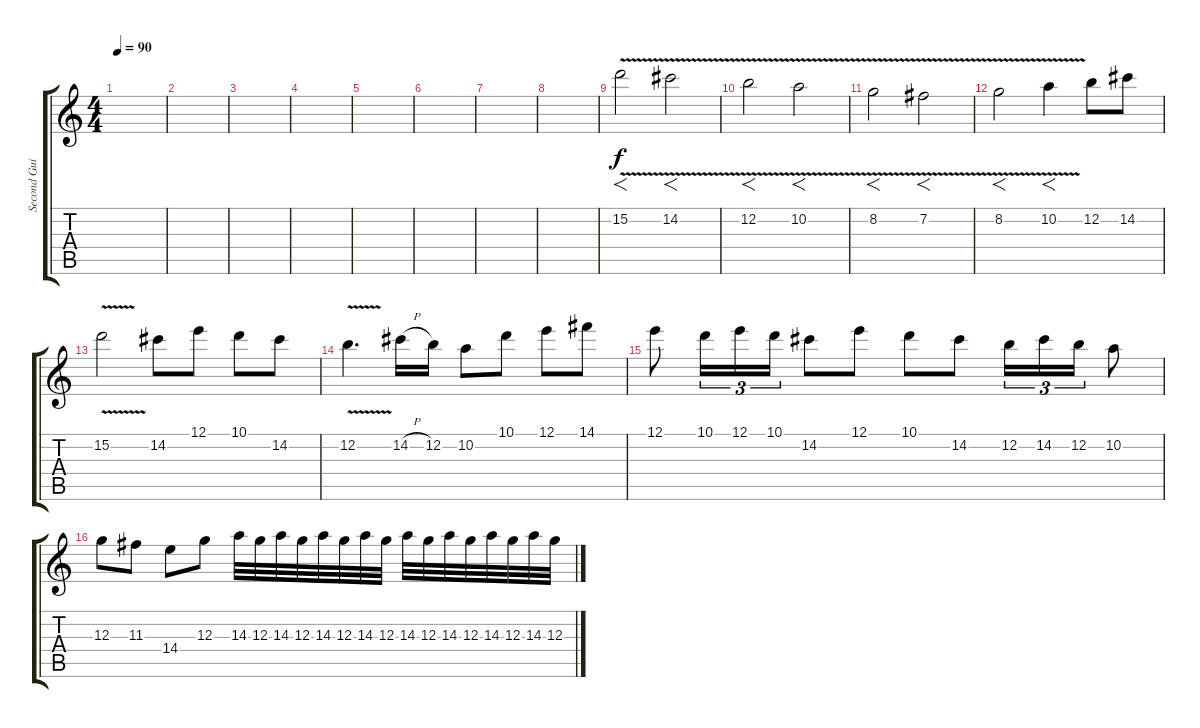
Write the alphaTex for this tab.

\track ("Second Guitar" "Second Gui") {instrument overdrivenguitar}
\staff {score tabs}
\tuning (E4 B3 G3 D3 A2 E2) {hide}
\ts (4 4)
\tempo 90
\clef g2
\ks c
|
|
|
|
|
|
|
|
15.2{v}.2{f} 14.2{v}.2{f} |
12.2{v}.2{f} 10.2{v}.2{f} |
8.2{v}.2{f} 7.2{v}.2{f} |
8.2{v}.2{f} 10.2{v}.4{f} 12.2.8 14.2.8 |
15.2{v}.2 14.2.8 12.1.8 10.1.8 14.2.8 |
12.2{v}.4{d} 14.2{h}.16 12.2.16 10.2.8 10.1.8 12.1.8 14.1.8 |
12.1.8 10.1.16{tu (3 2)} 12.1.16{tu (3 2)} 10.1.16{tu (3 2)} 14.2.8 12.1.8 10.1.8 14.2.8 12.2.16{tu (3 2)} 14.2.16{tu (3 2)} 12.2.16{tu (3 2)} 10.2.8 |
12.3.8{dy f} 11.3.8 14.4.8 12.3.8 14.3.32 12.3.32 14.3.32 12.3.32 14.3.32 12.3.32 14.3.32 12.3.32 14.3.32 12.3.32 14.3.32 12.3.32 14.3.32 12.3.32 14.3.32 12.3.32
